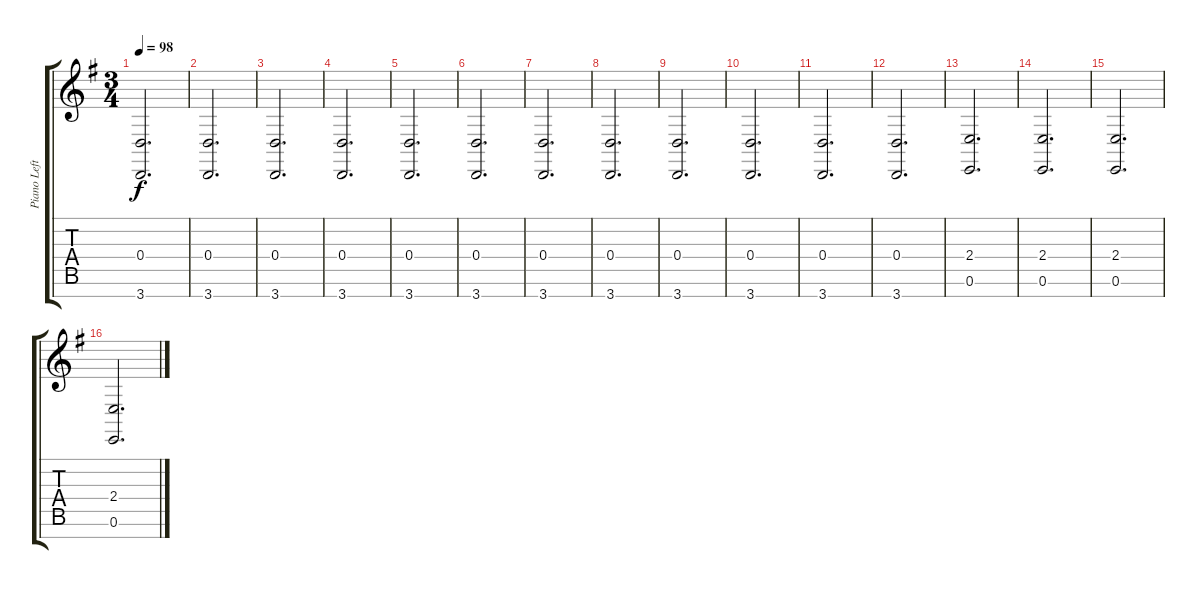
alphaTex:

\track ("Piano Left Hand" "Piano Left") {instrument acousticgrandpiano}
\staff {score tabs}
\tuning (E4 B3 G3 D3 A2 E2 B1) {hide}
\ts (3 4)
\tempo 98
\clef g2
\ks eminor
(0.4 3.7).2{d dy f} |
(0.4 3.7).2{d} |
(0.4 3.7).2{d} |
(0.4 3.7).2{d} |
(0.4 3.7).2{d} |
(0.4 3.7).2{d} |
(0.4 3.7).2{d} |
(0.4 3.7).2{d} |
(0.4 3.7).2{d} |
(0.4 3.7).2{d} |
(0.4 3.7).2{d} |
(0.4 3.7).2{d} |
(2.4 0.6).2{d} |
(2.4 0.6).2{d} |
(2.4 0.6).2{d} |
(2.4 0.6).2{d}
